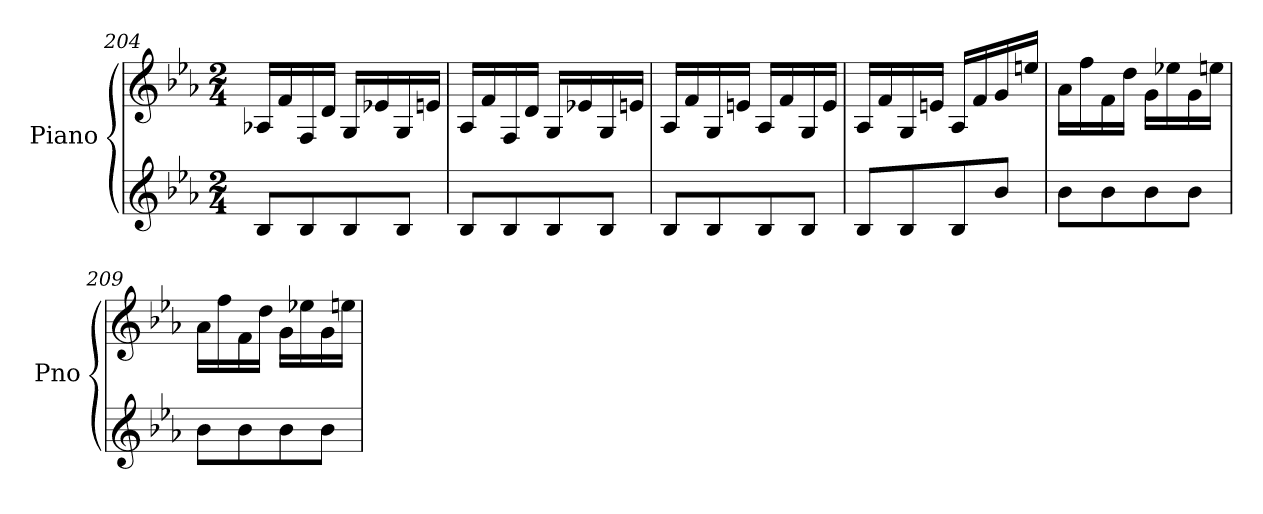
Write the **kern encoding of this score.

**kern	**kern
*part1	*part1
*staff2	*staff1
*I"Piano	*
*I'Pno	*
!!LO:LB:g=z
*clefG2	*clefG2
*k[b-e-a-]	*k[b-e-a-]
*M2/4	*M2/4
=204	=204
*^	*
2ryy	8B-/L	16A-X/LL
.	.	16f/
.	8B-/	16F/
.	.	16d/JJ
.	8B-/	16G/LL
.	.	16e-X/
.	8B-/J	16G/
.	.	16en/JJ
!!LO:LB:g=z
=205	=205	=205
2ryy	8B-/L	16A-/LL
.	.	16f/
.	8B-/	16F/
.	.	16d/JJ
.	8B-/	16G/LL
.	.	16e-X/
.	8B-/J	16G/
.	.	16en/JJ
=206	=206	=206
2ryy	8B-/L	16A-/LL
.	.	16f/
.	8B-/	16G/
.	.	16en/JJ
.	8B-/	16A-/LL
.	.	16f/
.	8B-/J	16G/
.	.	16e/JJ
=207	=207	=207
2ryy	8B-/L	16A-/LL
.	.	16f/
.	8B-/	16G/
.	.	16en/JJ
.	8B-/	16A-/LL
.	.	16f/
.	8b-/J	16g/
.	.	16een/JJ
=208	=208	=208
2ryy	8b-\L	16a-\LL
.	.	16ff\
.	8b-\	16f\
.	.	16dd\JJ
.	8b-\	16g\LL
.	.	16ee-X\
.	8b-\J	16g\
.	.	16een\JJ
=209	=209	=209
2ryy	8b-\L	16a-\LL
.	.	16ff\
.	8b-\	16f\
.	.	16dd\JJ
.	8b-\	16g\LL
.	.	16ee-X\
.	8b-\J	16g\
.	.	16een\JJ
*v	*v	*
=	=
*-	*-
